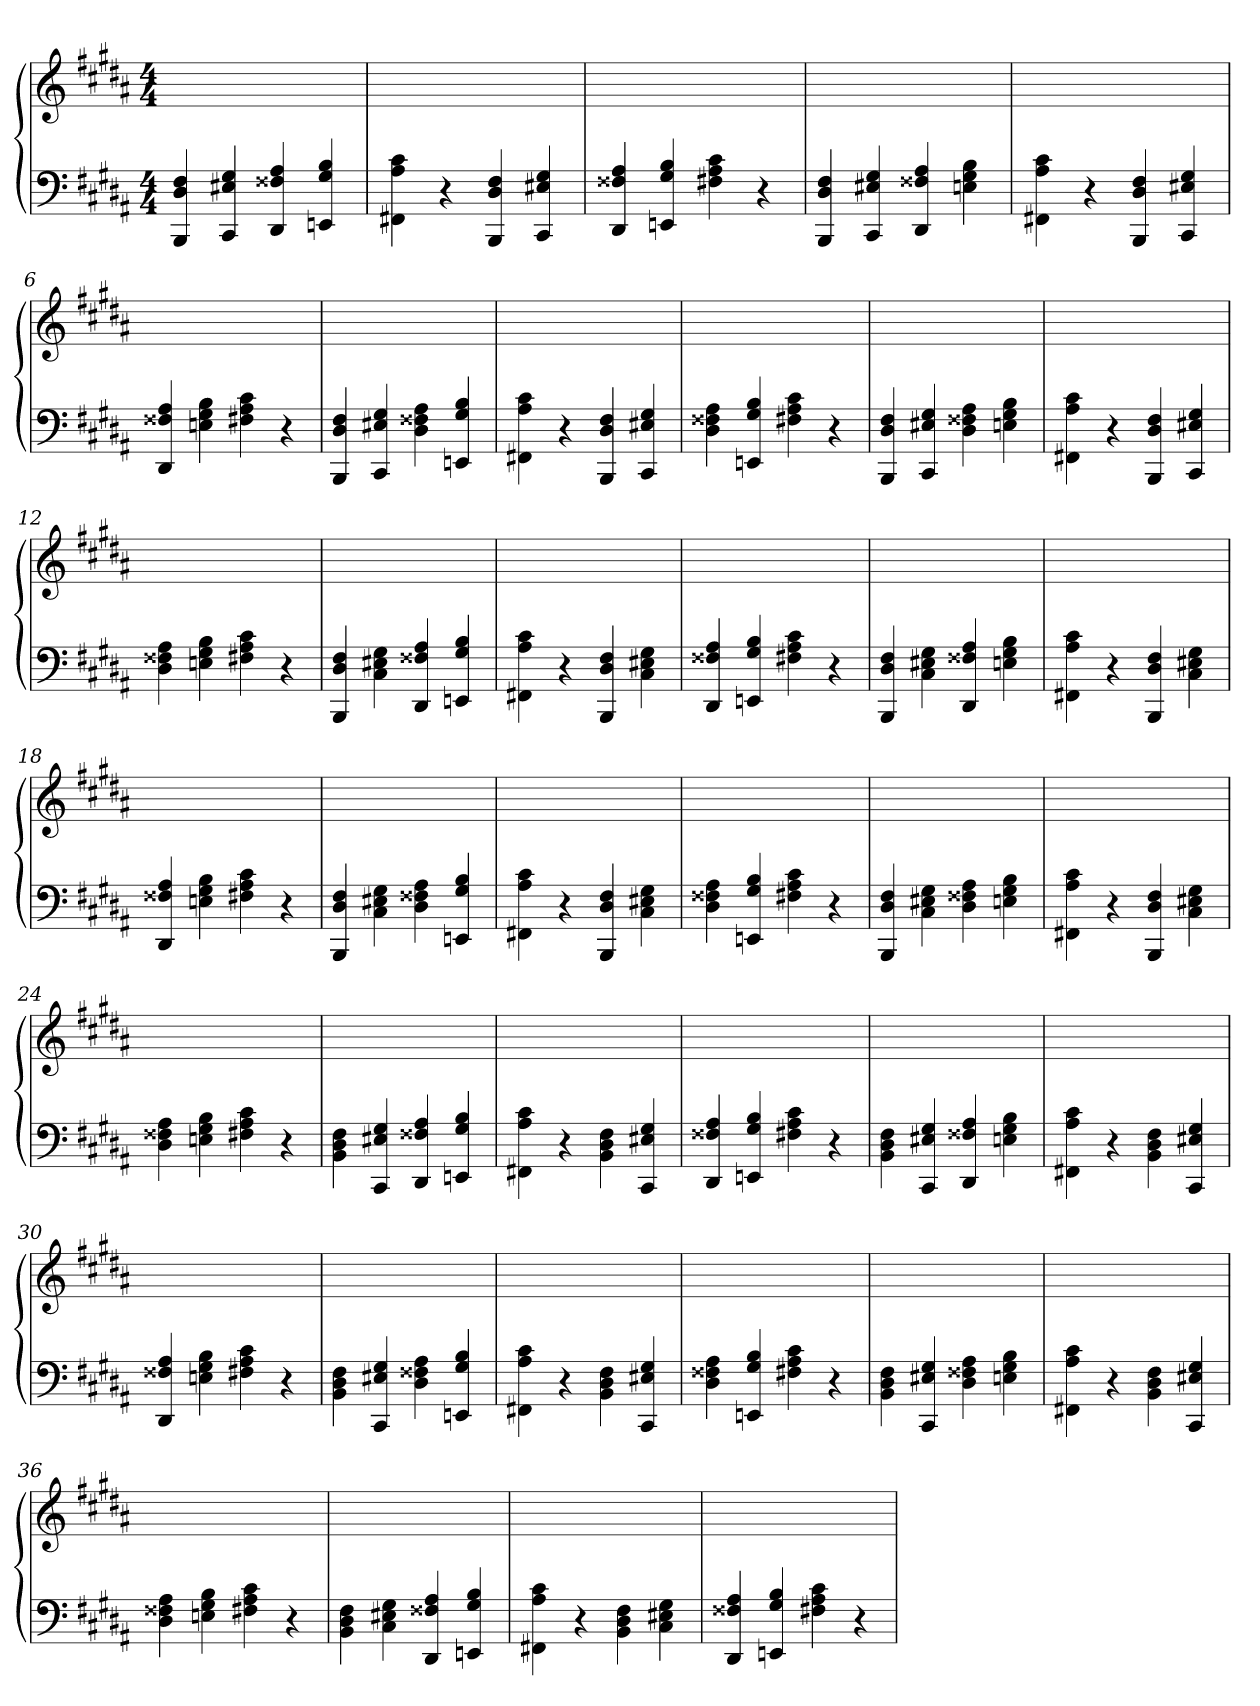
**kern	**kern
*part2	*part1
*staff2	*staff1
*clefF4	*clefG2
*k[f#c#g#d#a#]	*k[f#c#g#d#a#]
*B:	*B:
*M4/4	*M4/4
*MM60	*MM60
=1	=1
4BBB 4D# 4F#	1ryy
4CC# 4E#X 4G#	.
4DD# 4F##X 4A#	.
4EEn 4G# 4B	.
=2	=2
4FF#X 4A# 4c#	1ryy
4r	.
4BBB 4D# 4F#	.
4CC# 4E#X 4G#	.
=3	=3
4DD# 4F##X 4A#	1ryy
4EEn 4G# 4B	.
4F#X 4A# 4c#	.
4r	.
=4	=4
4BBB 4D# 4F#	1ryy
4CC# 4E#X 4G#	.
4DD# 4F##X 4A#	.
4En 4G# 4B	.
=5	=5
4FF#X 4A# 4c#	1ryy
4r	.
4BBB 4D# 4F#	.
4CC# 4E#X 4G#	.
=6	=6
4DD# 4F##X 4A#	1ryy
4En 4G# 4B	.
4F#X 4A# 4c#	.
4r	.
=7	=7
4BBB 4D# 4F#	1ryy
4CC# 4E#X 4G#	.
4D# 4F##X 4A#	.
4EEn 4G# 4B	.
=8	=8
4FF#X 4A# 4c#	1ryy
4r	.
4BBB 4D# 4F#	.
4CC# 4E#X 4G#	.
=9	=9
4D# 4F##X 4A#	1ryy
4EEn 4G# 4B	.
4F#X 4A# 4c#	.
4r	.
=10	=10
4BBB 4D# 4F#	1ryy
4CC# 4E#X 4G#	.
4D# 4F##X 4A#	.
4En 4G# 4B	.
=11	=11
4FF#X 4A# 4c#	1ryy
4r	.
4BBB 4D# 4F#	.
4CC# 4E#X 4G#	.
=12	=12
4D# 4F##X 4A#	1ryy
4En 4G# 4B	.
4F#X 4A# 4c#	.
4r	.
=13	=13
4BBB 4D# 4F#	1ryy
4C# 4E#X 4G#	.
4DD# 4F##X 4A#	.
4EEn 4G# 4B	.
=14	=14
4FF#X 4A# 4c#	1ryy
4r	.
4BBB 4D# 4F#	.
4C# 4E#X 4G#	.
=15	=15
4DD# 4F##X 4A#	1ryy
4EEn 4G# 4B	.
4F#X 4A# 4c#	.
4r	.
=16	=16
4BBB 4D# 4F#	1ryy
4C# 4E#X 4G#	.
4DD# 4F##X 4A#	.
4En 4G# 4B	.
=17	=17
4FF#X 4A# 4c#	1ryy
4r	.
4BBB 4D# 4F#	.
4C# 4E#X 4G#	.
=18	=18
4DD# 4F##X 4A#	1ryy
4En 4G# 4B	.
4F#X 4A# 4c#	.
4r	.
=19	=19
4BBB 4D# 4F#	1ryy
4C# 4E#X 4G#	.
4D# 4F##X 4A#	.
4EEn 4G# 4B	.
=20	=20
4FF#X 4A# 4c#	1ryy
4r	.
4BBB 4D# 4F#	.
4C# 4E#X 4G#	.
=21	=21
4D# 4F##X 4A#	1ryy
4EEn 4G# 4B	.
4F#X 4A# 4c#	.
4r	.
=22	=22
4BBB 4D# 4F#	1ryy
4C# 4E#X 4G#	.
4D# 4F##X 4A#	.
4En 4G# 4B	.
=23	=23
4FF#X 4A# 4c#	1ryy
4r	.
4BBB 4D# 4F#	.
4C# 4E#X 4G#	.
=24	=24
4D# 4F##X 4A#	1ryy
4En 4G# 4B	.
4F#X 4A# 4c#	.
4r	.
=25	=25
4BB 4D# 4F#	1ryy
4CC# 4E#X 4G#	.
4DD# 4F##X 4A#	.
4EEn 4G# 4B	.
=26	=26
4FF#X 4A# 4c#	1ryy
4r	.
4BB 4D# 4F#	.
4CC# 4E#X 4G#	.
=27	=27
4DD# 4F##X 4A#	1ryy
4EEn 4G# 4B	.
4F#X 4A# 4c#	.
4r	.
=28	=28
4BB 4D# 4F#	1ryy
4CC# 4E#X 4G#	.
4DD# 4F##X 4A#	.
4En 4G# 4B	.
=29	=29
4FF#X 4A# 4c#	1ryy
4r	.
4BB 4D# 4F#	.
4CC# 4E#X 4G#	.
=30	=30
4DD# 4F##X 4A#	1ryy
4En 4G# 4B	.
4F#X 4A# 4c#	.
4r	.
=31	=31
4BB 4D# 4F#	1ryy
4CC# 4E#X 4G#	.
4D# 4F##X 4A#	.
4EEn 4G# 4B	.
=32	=32
4FF#X 4A# 4c#	1ryy
4r	.
4BB 4D# 4F#	.
4CC# 4E#X 4G#	.
=33	=33
4D# 4F##X 4A#	1ryy
4EEn 4G# 4B	.
4F#X 4A# 4c#	.
4r	.
=34	=34
4BB 4D# 4F#	1ryy
4CC# 4E#X 4G#	.
4D# 4F##X 4A#	.
4En 4G# 4B	.
=35	=35
4FF#X 4A# 4c#	1ryy
4r	.
4BB 4D# 4F#	.
4CC# 4E#X 4G#	.
=36	=36
4D# 4F##X 4A#	1ryy
4En 4G# 4B	.
4F#X 4A# 4c#	.
4r	.
=37	=37
4BB 4D# 4F#	1ryy
4C# 4E#X 4G#	.
4DD# 4F##X 4A#	.
4EEn 4G# 4B	.
=38	=38
4FF#X 4A# 4c#	1ryy
4r	.
4BB 4D# 4F#	.
4C# 4E#X 4G#	.
=39	=39
4DD# 4F##X 4A#	1ryy
4EEn 4G# 4B	.
4F#X 4A# 4c#	.
4r	.
=	=
*-	*-
